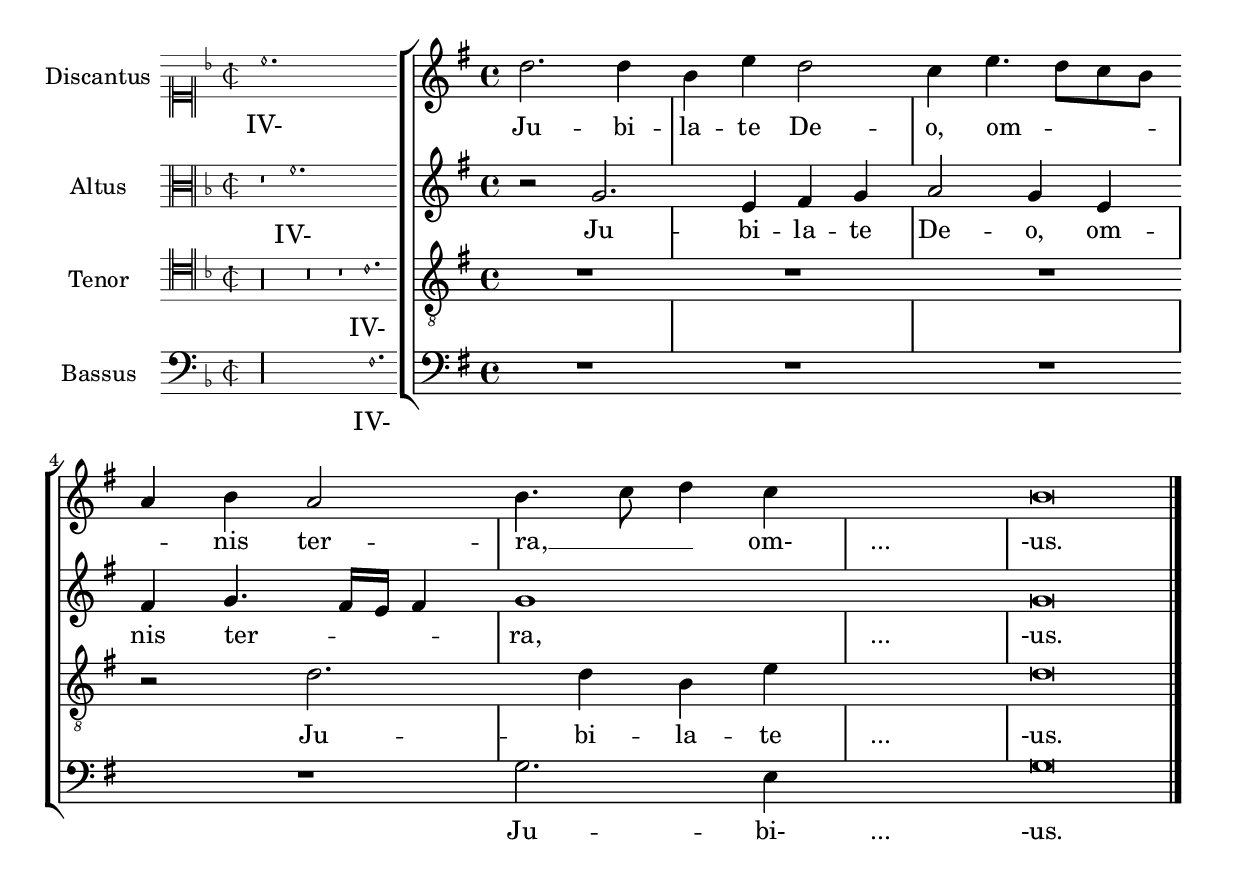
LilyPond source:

%% DO NOT EDIT this file manually; it is automatically
%% generated from LSR http://lsr.di.unimi.it
%% Make any changes in LSR itself, or in Documentation/snippets/new/ ,
%% and then run scripts/auxiliar/makelsr.py
%%
%% This file is in the public domain.
\version "2.18.0"

\header {
  lsrtags = "ancient-notation, really-cool, staff-notation"

  texidoc = "
Incipits can be added using the instrument name grob, but keeping
separate the instrument name definition and the incipit definition.

"
  doctitle = "Incipit"
} % begin verbatim

incipit =
#(define-music-function (parser location incipit-music) (ly:music?)
  #{
    \once \override Staff.InstrumentName.self-alignment-X = #RIGHT
    \once \override Staff.InstrumentName.self-alignment-Y = ##f
    \once \override Staff.InstrumentName.padding = #0.3
    \once \override Staff.InstrumentName.stencil =
      #(lambda (grob)
   (let* ((instrument-name (ly:grob-property grob 'long-text)))
     (set! (ly:grob-property grob 'long-text)
     #{ \markup
          \score
             {
         { \context MensuralStaff \with {
                          instrumentName = #instrument-name
                       } $incipit-music
         }
                     \layout { $(ly:grob-layout grob)
                   line-width = \indent
                         indent =
        % primitive-eval is probably easiest for
        % escaping lexical closure and evaluating
        % everything respective to (current-module).
                               #(primitive-eval
                                       '(or (false-if-exception (- indent incipit-width))
              (* 0.5 indent)))
                   ragged-right = ##f
                   ragged-last = ##f
                   system-count = #1 }
       }
      #})
           (system-start-text::print grob)))
  #})

%%%%%%%%%%%%%%%%%%%%%%%%%

global = {
  \set Score.skipBars = ##t
  \key g \major
  \time 4/4

  % the actual music
  \skip 1*8

  % let finis bar go through all staves
  \override Staff.BarLine.transparent = ##f

  % finis bar
  \bar "|."
}

discantusIncipit = <<
  \new MensuralVoice = "discantusIncipit" <<
    \repeat unfold 9 { s1 \noBreak }
    {
      \clef "neomensural-c1"
      \key f \major
      \time 2/2
      c''1.
    }
  >>
  \new Lyrics \lyricsto discantusIncipit { IV- }
>>

discantusNotes = {
  \transpose c' c'' {
    \clef "treble"
    d'2. d'4 |
    b e' d'2 |
    c'4 e'4.( d'8 c' b |
    a4) b a2 |
    b4.( c'8 d'4) c'4 |
    \once \hide NoteHead
    c'1 |
    b\breve |
  }
}

discantusLyrics = \lyricmode {
  Ju -- bi -- |
  la -- te De -- |
  o, om --
  nis ter -- |
  ra, __ om- |
  "..." |
  -us. |
}

altusIncipit = <<
  \new MensuralVoice = "altusIncipit" <<
    \repeat unfold 9 { s1 \noBreak }
    {
      \clef "neomensural-c3"
      \key f \major
      \time 2/2
      r1 f'1.
    }
  >>
  \new Lyrics \lyricsto altusIncipit { IV- }
>>

altusNotes = {
  \transpose c' c'' {
    \clef "treble"
    % two measures
    r2 g2. e4 fis g |
    a2 g4 e |
    fis g4.( fis16 e fis4) |
    g1 |
    \once \hide NoteHead
    g1 |
    g\breve |
  }
}

altusLyrics = \lyricmode {
  % two measures
  Ju -- bi -- la -- te |
  De -- o, om -- |
  nis ter -- ra, |
  "..." |
  -us. |
}

tenorIncipit = <<
  \new MensuralVoice = "tenorIncipit" <<
    \repeat unfold 9 { s1 \noBreak }
    {
      \clef "neomensural-c4"
      \key f \major
      \time 2/2
      r\longa
      r\breve
      r1 c'1.
    }
  >>
  \new Lyrics \lyricsto tenorIncipit { IV- }
>>

tenorNotes = {
  \transpose c' c' {
    \clef "treble_8"
    R1 |
    R1 |
    R1 |
    % two measures
    r2 d'2. d'4 b e' |
    \once \hide NoteHead
    e'1 |
    d'\breve |
  }
}

tenorLyrics = \lyricmode {
  % two measures
  Ju -- bi -- la -- te |
  "..." |
  -us.
}

bassusIncipit = <<
  \new MensuralVoice = "bassusIncipit" <<
    \repeat unfold 9 { s1 \noBreak }
    {
      \clef "bass"
      \key f \major
      \time 2/2
      %% incipit
      r\maxima
      f1.
    }
  >>
  \new Lyrics \lyricsto bassusIncipit { IV- }
>>

bassusNotes = {
  \transpose c' c' {
    \clef "bass"
    R1 |
    R1 |
    R1 |
    R1 |
    g2. e4 |
    \once \hide NoteHead
    e1 |
    g\breve |
  }
}

bassusLyrics = \lyricmode {
  Ju -- bi- |
  "..." |
  -us.
}

\score {
  <<
    \new StaffGroup = choirStaff <<
      \new Voice = "discantusNotes" <<
        \global
        \set Staff.instrumentName = #"Discantus"
        \incipit \discantusIncipit
        \discantusNotes
      >>
      \new Lyrics = "discantusLyrics" \lyricsto discantusNotes { \discantusLyrics }
      \new Voice = "altusNotes" <<
        \global
        \set Staff.instrumentName = #"Altus"
        \incipit \altusIncipit
        \altusNotes
      >>
      \new Lyrics = "altusLyrics" \lyricsto altusNotes { \altusLyrics }
      \new Voice = "tenorNotes" <<
        \global
        \set Staff.instrumentName = #"Tenor"
        \incipit \tenorIncipit
        \tenorNotes
      >>
      \new Lyrics = "tenorLyrics" \lyricsto tenorNotes { \tenorLyrics }
      \new Voice = "bassusNotes" <<
        \global
        \set Staff.instrumentName = #"Bassus"
        \incipit \bassusIncipit
        \bassusNotes
      >>
      \new Lyrics = "bassusLyrics" \lyricsto bassusNotes { \bassusLyrics }
    >>
  >>
  \layout {
    \context {
      \Score
      %% no bar lines in staves or lyrics
      \hide BarLine
    }
    %% the next two instructions keep the lyrics between the bar lines
    \context {
      \Lyrics
      \consists "Bar_engraver"
      \consists "Separating_line_group_engraver"
    }
    \context {
      \Voice
      %% no slurs
      \hide Slur
      %% Comment in the below "\remove" command to allow line
      %% breaking also at those bar lines where a note overlaps
      %% into the next measure.  The command is commented out in this
      %% short example score, but especially for large scores, you
      %% will typically yield better line breaking and thus improve
      %% overall spacing if you comment in the following command.
      %%\remove "Forbid_line_break_engraver"
    }
    indent = 6\cm
    incipit-width = 4\cm
  }
}
